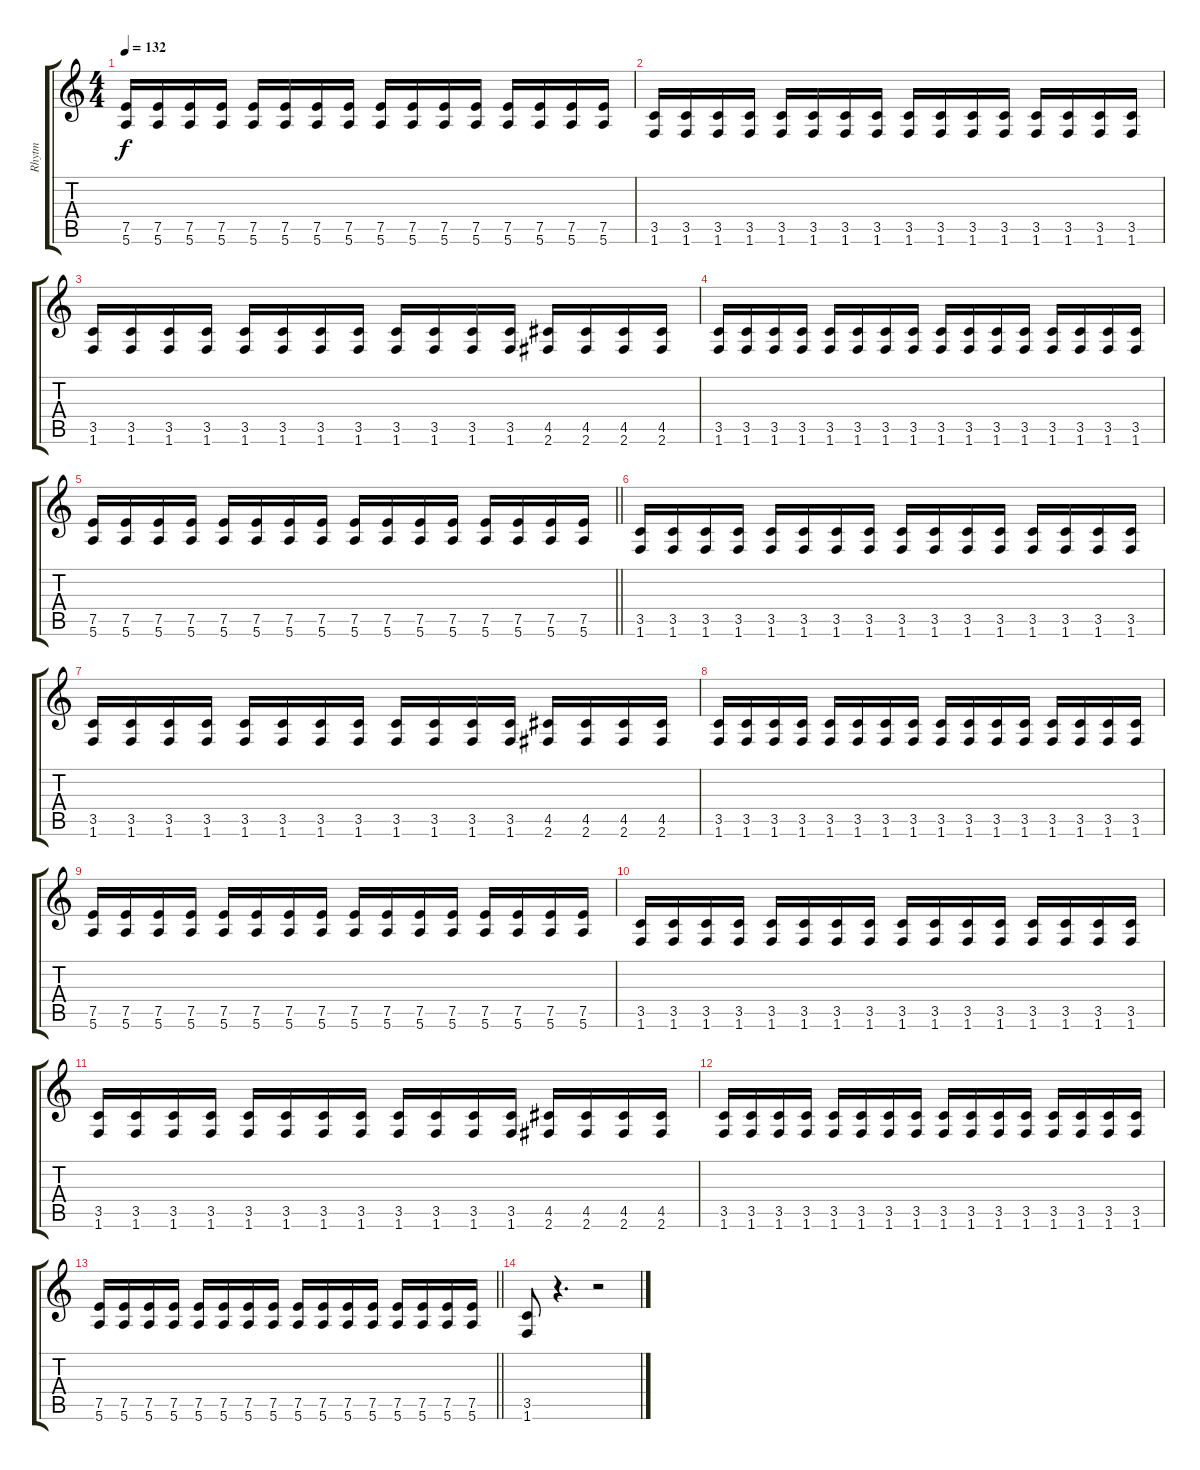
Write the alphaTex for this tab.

\track ("Rhytm" "Rhytm") {instrument overdrivenguitar}
\staff {score tabs}
\tuning (E4 B3 G3 D3 A2 E2) {hide}
\ts (4 4)
\tempo 132
\clef g2
\ks c
(7.5 5.6).16{dy f} (7.5 5.6).16 (7.5 5.6).16 (7.5 5.6).16 (7.5 5.6).16 (7.5 5.6).16 (7.5 5.6).16 (7.5 5.6).16 (7.5 5.6).16 (7.5 5.6).16 (7.5 5.6).16 (7.5 5.6).16 (7.5 5.6).16 (7.5 5.6).16 (7.5 5.6).16 (7.5 5.6).16 |
(3.5 1.6).16 (3.5 1.6).16 (3.5 1.6).16 (3.5 1.6).16 (3.5 1.6).16 (3.5 1.6).16 (3.5 1.6).16 (3.5 1.6).16 (3.5 1.6).16 (3.5 1.6).16 (3.5 1.6).16 (3.5 1.6).16 (3.5 1.6).16 (3.5 1.6).16 (3.5 1.6).16 (3.5 1.6).16 |
(3.5 1.6).16 (3.5 1.6).16 (3.5 1.6).16 (3.5 1.6).16 (3.5 1.6).16 (3.5 1.6).16 (3.5 1.6).16 (3.5 1.6).16 (3.5 1.6).16 (3.5 1.6).16 (3.5 1.6).16 (3.5 1.6).16 (4.5 2.6).16 (4.5 2.6).16 (4.5 2.6).16 (4.5 2.6).16 |
(3.5 1.6).16 (3.5 1.6).16 (3.5 1.6).16 (3.5 1.6).16 (3.5 1.6).16 (3.5 1.6).16 (3.5 1.6).16 (3.5 1.6).16 (3.5 1.6).16 (3.5 1.6).16 (3.5 1.6).16 (3.5 1.6).16 (3.5 1.6).16 (3.5 1.6).16 (3.5 1.6).16 (3.5 1.6).16 |
\barLineRight lightlight
(7.5 5.6).16 (7.5 5.6).16 (7.5 5.6).16 (7.5 5.6).16 (7.5 5.6).16 (7.5 5.6).16 (7.5 5.6).16 (7.5 5.6).16 (7.5 5.6).16 (7.5 5.6).16 (7.5 5.6).16 (7.5 5.6).16 (7.5 5.6).16 (7.5 5.6).16 (7.5 5.6).16 (7.5 5.6).16 |
(3.5 1.6).16 (3.5 1.6).16 (3.5 1.6).16 (3.5 1.6).16 (3.5 1.6).16 (3.5 1.6).16 (3.5 1.6).16 (3.5 1.6).16 (3.5 1.6).16 (3.5 1.6).16 (3.5 1.6).16 (3.5 1.6).16 (3.5 1.6).16 (3.5 1.6).16 (3.5 1.6).16 (3.5 1.6).16 |
(3.5 1.6).16 (3.5 1.6).16 (3.5 1.6).16 (3.5 1.6).16 (3.5 1.6).16 (3.5 1.6).16 (3.5 1.6).16 (3.5 1.6).16 (3.5 1.6).16 (3.5 1.6).16 (3.5 1.6).16 (3.5 1.6).16 (4.5 2.6).16 (4.5 2.6).16 (4.5 2.6).16 (4.5 2.6).16 |
(3.5 1.6).16 (3.5 1.6).16 (3.5 1.6).16 (3.5 1.6).16 (3.5 1.6).16 (3.5 1.6).16 (3.5 1.6).16 (3.5 1.6).16 (3.5 1.6).16 (3.5 1.6).16 (3.5 1.6).16 (3.5 1.6).16 (3.5 1.6).16 (3.5 1.6).16 (3.5 1.6).16 (3.5 1.6).16 |
(7.5 5.6).16 (7.5 5.6).16 (7.5 5.6).16 (7.5 5.6).16 (7.5 5.6).16 (7.5 5.6).16 (7.5 5.6).16 (7.5 5.6).16 (7.5 5.6).16 (7.5 5.6).16 (7.5 5.6).16 (7.5 5.6).16 (7.5 5.6).16 (7.5 5.6).16 (7.5 5.6).16 (7.5 5.6).16 |
(3.5 1.6).16 (3.5 1.6).16 (3.5 1.6).16 (3.5 1.6).16 (3.5 1.6).16 (3.5 1.6).16 (3.5 1.6).16 (3.5 1.6).16 (3.5 1.6).16 (3.5 1.6).16 (3.5 1.6).16 (3.5 1.6).16 (3.5 1.6).16 (3.5 1.6).16 (3.5 1.6).16 (3.5 1.6).16 |
(3.5 1.6).16 (3.5 1.6).16 (3.5 1.6).16 (3.5 1.6).16 (3.5 1.6).16 (3.5 1.6).16 (3.5 1.6).16 (3.5 1.6).16 (3.5 1.6).16 (3.5 1.6).16 (3.5 1.6).16 (3.5 1.6).16 (4.5 2.6).16 (4.5 2.6).16 (4.5 2.6).16 (4.5 2.6).16 |
(3.5 1.6).16 (3.5 1.6).16 (3.5 1.6).16 (3.5 1.6).16 (3.5 1.6).16 (3.5 1.6).16 (3.5 1.6).16 (3.5 1.6).16 (3.5 1.6).16 (3.5 1.6).16 (3.5 1.6).16 (3.5 1.6).16 (3.5 1.6).16 (3.5 1.6).16 (3.5 1.6).16 (3.5 1.6).16 |
\barLineRight lightlight
(7.5 5.6).16 (7.5 5.6).16 (7.5 5.6).16 (7.5 5.6).16 (7.5 5.6).16 (7.5 5.6).16 (7.5 5.6).16 (7.5 5.6).16 (7.5 5.6).16 (7.5 5.6).16 (7.5 5.6).16 (7.5 5.6).16 (7.5 5.6).16 (7.5 5.6).16 (7.5 5.6).16 (7.5 5.6).16 |
(3.5 1.6).8 r.4{d} r.2
